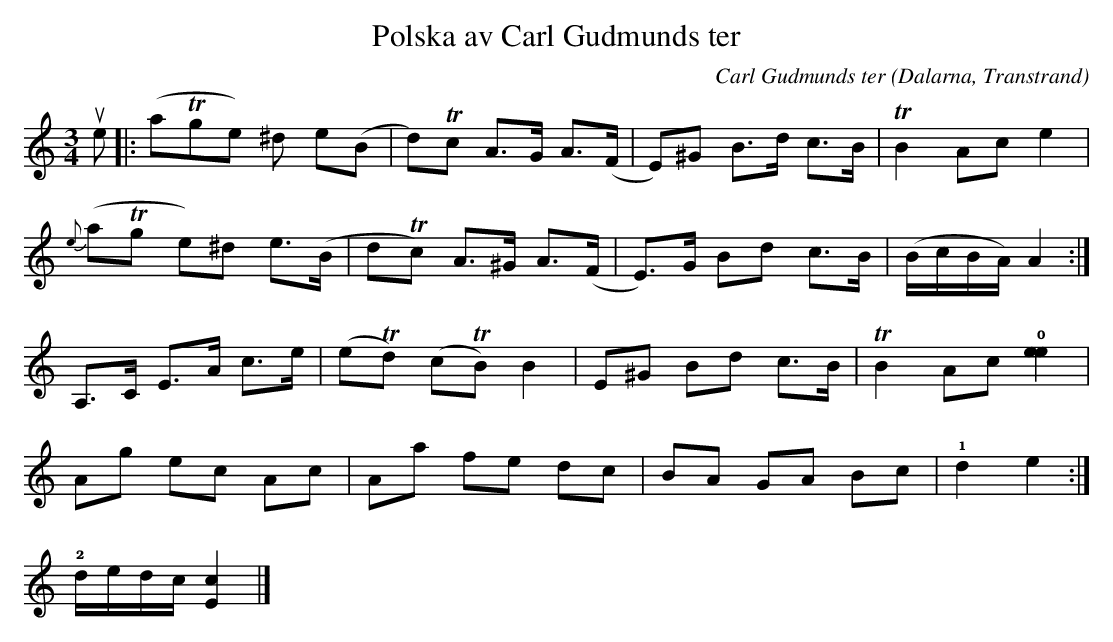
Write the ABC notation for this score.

X:1
T:Polska av Carl Gudmunds ter
C:Carl Gudmunds ter
O:Dalarna, Transtrand
M:3/4
L:1/8
K:Am
ue|:(aTge) ^d e(B|d)Tc A>G A>(F|E)^G B>d c>B | TB2 Ac e2|
{e}(aTg e)^d e>(B|dTc) A>^G A>(F|E)>G Bd c>B | (B/c/B/A/) A2 :|
A,>C E>A c>e|(eTd) (cTB) B2 | E^G Bd c>B | TB2 Ac !0! [e2e2]|
Ag ec Ac | Aa fe dc| BA GA Bc | !1! d2 e2 :|
!2! d/e/d/c/ [c2E2] |]
